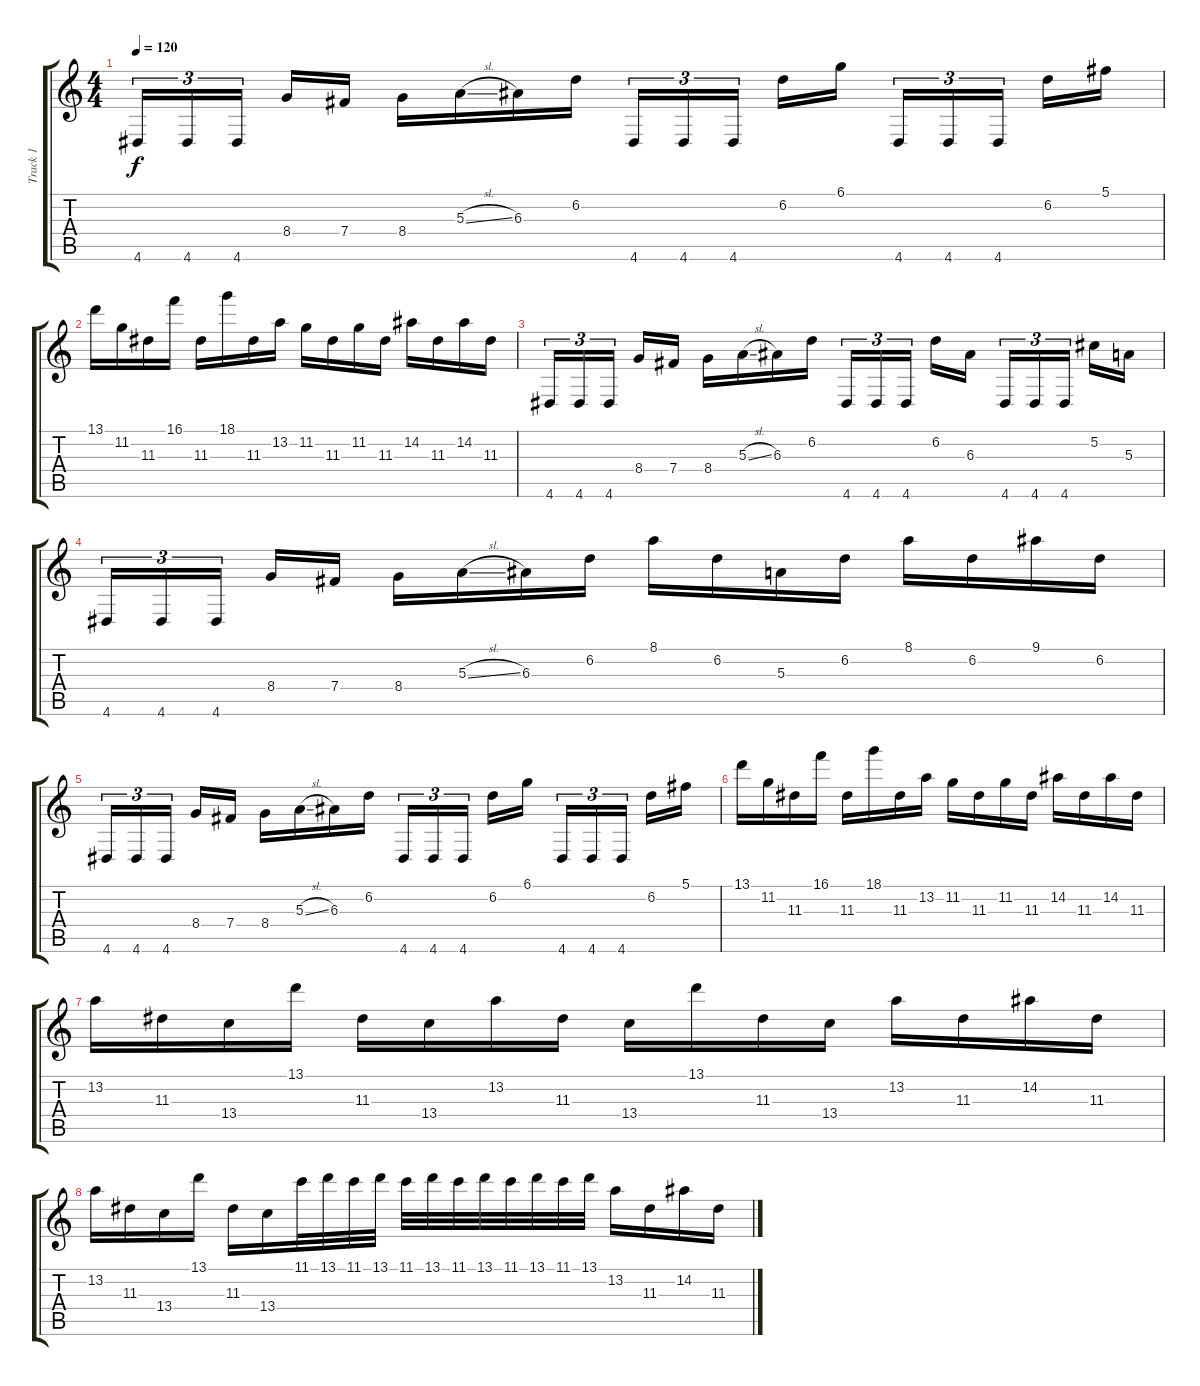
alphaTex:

\track ("Track 1" "Track 1") {instrument overdrivenguitar}
\staff {score tabs}
\tuning (Db4 Ab3 E3 B2 Gb2 B1) {hide}
\ts (4 4)
\tempo 120
\clef g2
\ks c
4.6.16{tu (3 2) dy f} 4.6.16{tu (3 2)} 4.6.16{tu (3 2) beam splitsecondary} 8.4.16 7.4.16 8.4.16 5.3{sl}.16 6.3.16 6.2.16 4.6.16{tu (3 2)} 4.6.16{tu (3 2)} 4.6.16{tu (3 2) beam splitsecondary} 6.2.16 6.1.16 4.6.16{tu (3 2)} 4.6.16{tu (3 2)} 4.6.16{tu (3 2) beam splitsecondary} 6.2.16 5.1.16 |
13.1.16 11.2.16 11.3.16 16.1.16 11.3.16 18.1.16 11.3.16 13.2.16 11.2.16 11.3.16 11.2.16 11.3.16 14.2.16 11.3.16 14.2.16 11.3.16 |
4.6.16{tu (3 2)} 4.6.16{tu (3 2)} 4.6.16{tu (3 2) beam splitsecondary} 8.4.16 7.4.16 8.4.16 5.3{sl}.16 6.3.16 6.2.16 4.6.16{tu (3 2)} 4.6.16{tu (3 2)} 4.6.16{tu (3 2) beam splitsecondary} 6.2.16 6.3.16 4.6.16{tu (3 2)} 4.6.16{tu (3 2)} 4.6.16{tu (3 2) beam splitsecondary} 5.2.16 5.3.16 |
4.6.16{tu (3 2)} 4.6.16{tu (3 2)} 4.6.16{tu (3 2) beam splitsecondary} 8.4.16 7.4.16 8.4.16 5.3{sl}.16 6.3.16 6.2.16 8.1.16 6.2.16 5.3.16 6.2.16 8.1.16 6.2.16 9.1.16 6.2.16 |
4.6.16{tu (3 2)} 4.6.16{tu (3 2)} 4.6.16{tu (3 2) beam splitsecondary} 8.4.16 7.4.16 8.4.16 5.3{sl}.16 6.3.16 6.2.16 4.6.16{tu (3 2)} 4.6.16{tu (3 2)} 4.6.16{tu (3 2) beam splitsecondary} 6.2.16 6.1.16 4.6.16{tu (3 2)} 4.6.16{tu (3 2)} 4.6.16{tu (3 2) beam splitsecondary} 6.2.16 5.1.16 |
13.1.16 11.2.16 11.3.16 16.1.16 11.3.16 18.1.16 11.3.16 13.2.16 11.2.16 11.3.16 11.2.16 11.3.16 14.2.16 11.3.16 14.2.16 11.3.16 |
13.2.16 11.3.16 13.4.16 13.1.16 11.3.16 13.4.16 13.2.16 11.3.16 13.4.16 13.1.16 11.3.16 13.4.16 13.2.16 11.3.16 14.2.16 11.3.16 |
13.2.16 11.3.16 13.4.16 13.1.16 11.3.16 13.4.16 11.1.32 13.1.32 11.1.32 13.1.32 11.1.32 13.1.32 11.1.32 13.1.32 11.1.32 13.1.32 11.1.32 13.1.32 13.2.16 11.3.16 14.2.16 11.3.16
